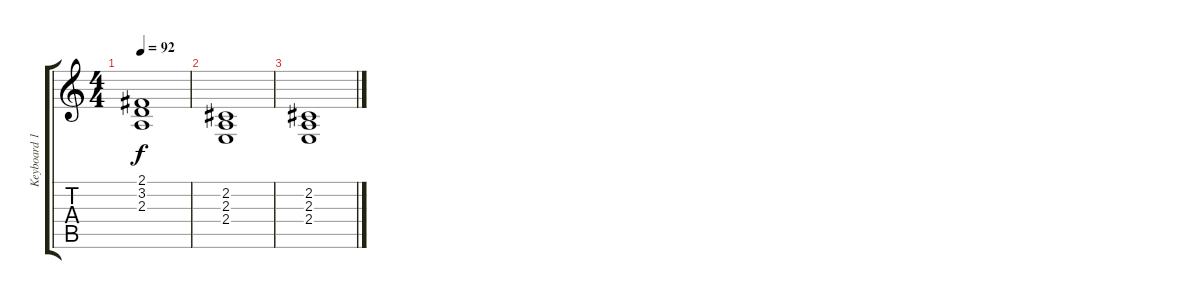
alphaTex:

\track ("Keyboard 1" "Keyboard 1") {instrument acousticgrandpiano}
\staff {score tabs}
\tuning (E4 B3 G3 D3 A2 E2) {hide}
\ts (4 4)
\tempo 92
\clef g2
\ks c
(2.1 3.2 2.3).1{dy f} |
(2.2 2.3 2.4).1 |
(2.2 2.3 2.4).1
